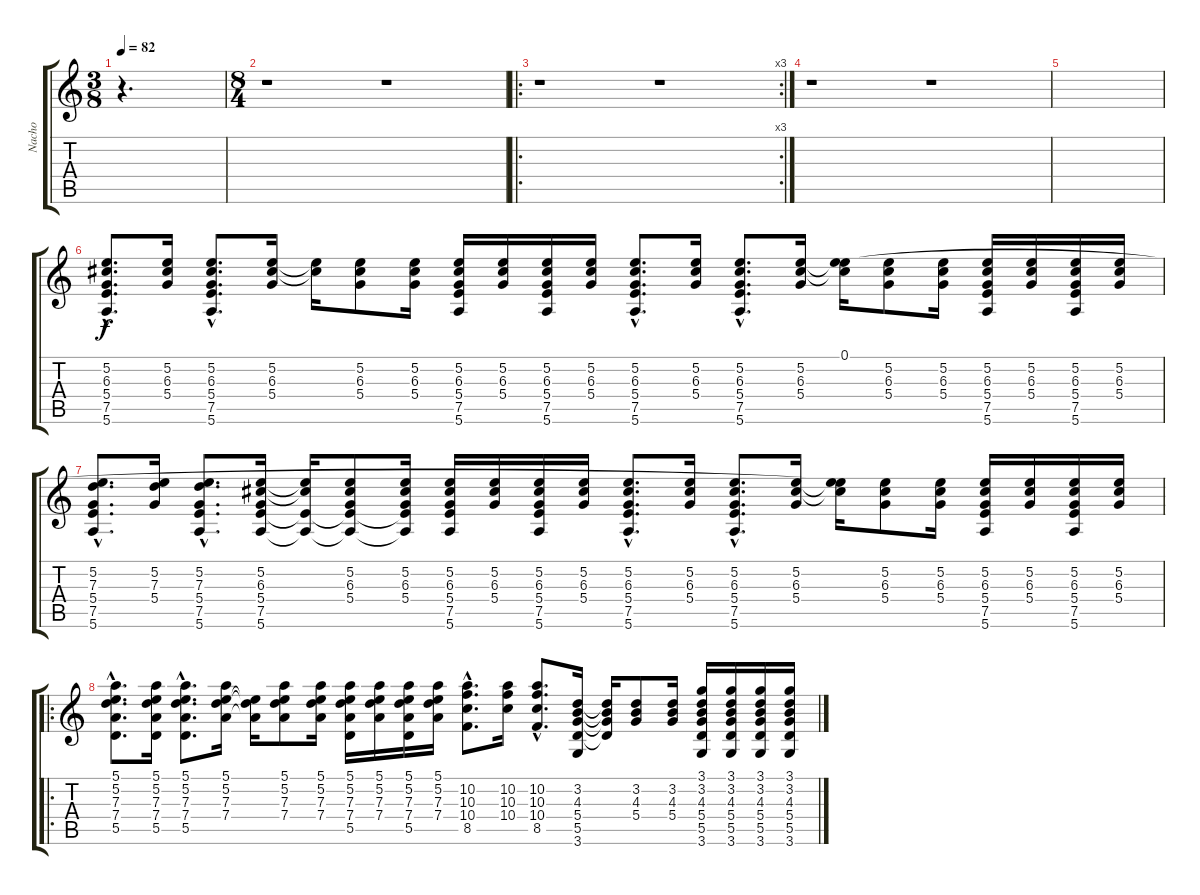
\track ("Nacho" "Nacho") {instrument distortionguitar}
\staff {score tabs}
\tuning (E4 B3 G3 D3 A2 E2) {hide}
\ts (3 8)
\tempo 82
\clef g2
\ks c
r.4{d dy f instrument distortionguitar} |
\ts (8 4)
r.1 r.1 |
\ro
\rc 3
r.1 r.1 |
r.1 r.1 |
|
(5.2{hac} 6.3{hac} 5.4{hac} 7.5{hac} 5.6{hac}).8{d} (5.2 6.3 5.4).16 (5.2{hac} 6.3{hac} 5.4{hac} 7.5{hac} 5.6{hac}).8{d} (5.2 6.3 5.4).16 (5.2{t} 6.3{t}).16 (5.2 6.3 5.4).8 (5.2 6.3 5.4).16 (5.2 6.3 5.4 7.5 5.6).16 (5.2 6.3 5.4).16 (5.2 6.3 5.4 7.5 5.6).16 (5.2 6.3 5.4).16 (5.2{hac} 6.3{hac} 5.4{hac} 7.5{hac} 5.6{hac}).8{d} (5.2 6.3 5.4).16 (5.2{hac} 6.3{hac} 5.4{hac} 7.5{hac} 5.6{hac}).8{d} (5.2 6.3 5.4).16 (0.1 5.2{t} 6.3{t}).16 (5.2 6.3 5.4).8 (5.2 6.3 5.4).16 (5.2 6.3 5.4 7.5 5.6).16 (5.2 6.3 5.4).16 (5.2 6.3 5.4 7.5 5.6).16 (5.2 6.3 5.4).16 |
(5.2{hac} 7.3{hac} 5.4{hac} 7.5{hac} 5.6{hac}).8{d} (5.2 7.3 5.4).16 (5.2{hac} 7.3{hac} 5.4{hac} 7.5{hac} 5.6{hac}).8{d} (5.2 6.3 5.4 7.5 5.6).16 (5.2{t} 6.3{t} 7.5{t} 5.6{t}).16 (5.2 6.3 5.4 7.5{t} 5.6{t}).8 (5.2 6.3 5.4 7.5{t} 5.6{t}).16 (5.2 6.3 5.4 7.5 5.6).16 (5.2 6.3 5.4).16 (5.2 6.3 5.4 7.5 5.6).16 (5.2 6.3 5.4).16 (5.2{hac} 6.3{hac} 5.4{hac} 7.5{hac} 5.6{hac}).8{d} (5.2 6.3 5.4).16 (5.2{hac} 6.3{hac} 5.4{hac} 7.5{hac} 5.6{hac}).8{d} (5.2 6.3 5.4).16 (0.1{t} 5.2{t} 6.3{t}).16 (5.2 6.3 5.4).8 (5.2 6.3 5.4).16 (5.2 6.3 5.4 7.5 5.6).16 (5.2 6.3 5.4).16 (5.2 6.3 5.4 7.5 5.6).16 (5.2 6.3 5.4).16 |
\ro
(5.1{hac} 5.2{hac} 7.3{hac} 7.4{hac} 5.5{hac}).8{d} (5.1 5.2 7.3 7.4 5.5).16 (5.1{hac} 5.2{hac} 7.3{hac} 7.4{hac} 5.5{hac}).8{d} (5.1 5.2 7.3 7.4).16 (5.2{t} 7.3{t} 7.4{t}).16 (5.1 5.2 7.3 7.4).8 (5.1 5.2 7.3 7.4).16 (5.1 5.2 7.3 7.4 5.5).16 (5.1 5.2 7.3 7.4).16 (5.1 5.2 7.3 7.4 5.5).16 (5.1 5.2 7.3 7.4).16 (10.2{hac} 10.3{hac} 10.4{hac} 8.5{hac}).8{d} (10.2 10.3 10.4).16 (10.2{hac} 10.3{hac} 10.4{hac} 8.5{hac}).8{d} (3.2 4.3 5.4 5.5 3.6).16 (3.2{t} 4.3{t} 5.4{t} 5.5{t}).16 (3.2 4.3 5.4).8 (3.2 4.3 5.4).16 (3.1 3.2 4.3 5.4 5.5 3.6).16 (3.1 3.2 4.3 5.4 5.5 3.6).16 (3.1 3.2 4.3 5.4 5.5 3.6).16 (3.1 3.2 4.3 5.4 5.5 3.6).16
